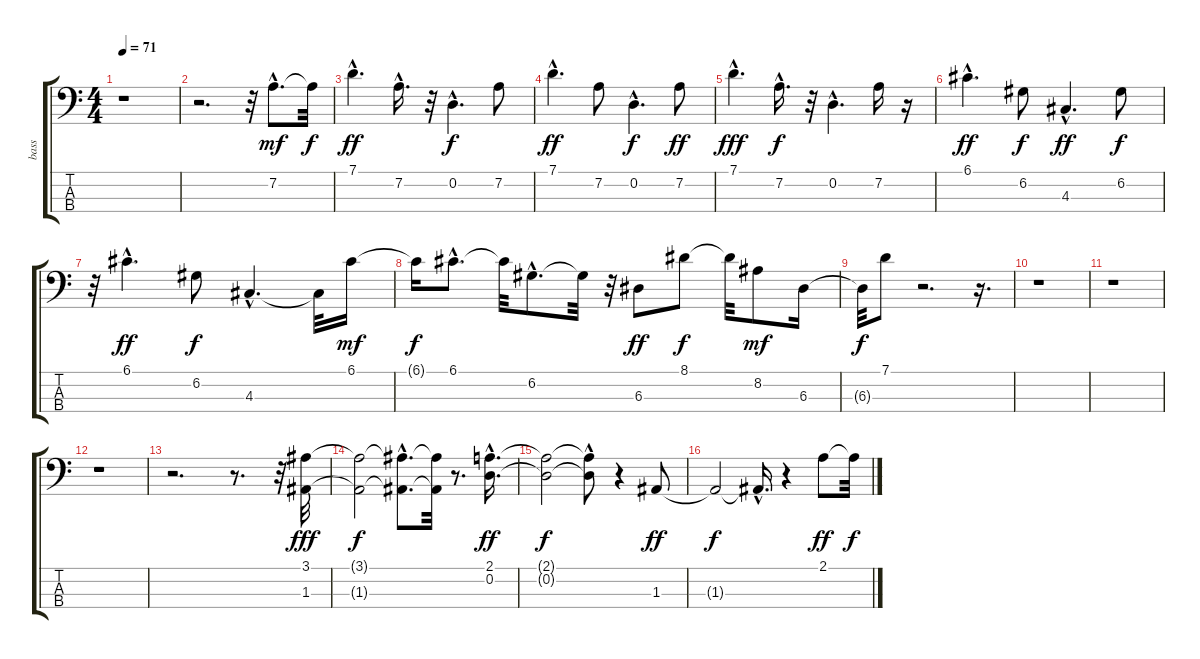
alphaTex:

\track ("bass" "bass") {instrument acousticguitarnylon}
\staff {score tabs}
\tuning (G2 D2 A1 E1) {hide}
\ts (4 4)
\tempo 71
\clef f4
\ks c
r.1{dy mf} |
r.2{d} r.32 7.2{hac}.8{d} 7.2{t}.32{dy f} |
7.1{hac}.4{d dy ff} 7.2{hac}.16{d} r.32 0.2{hac}.4{d dy f} 7.2.8 |
7.1{hac}.4{d dy ff} 7.2.8 0.2{hac}.4{d dy f} 7.2.8{dy ff} |
7.1{hac}.4{d dy fff} 7.2{hac}.16{d dy f} r.32 0.2{hac}.4{d} 7.2.16 r.16 |
6.1{hac}.4{d dy ff} 6.2.8{dy f} 4.3{hac}.4{d dy ff} 6.2.8{dy f} |
r.32 6.1{hac}.4{d dy ff} 6.2.8{dy f} 4.3{hac}.4{d} 4.3{t}.32 6.1.16{dy mf} |
6.1{t}.16{dy f} 6.1{hac}.8{d} 6.1{t}.32 6.2{hac}.8{d} 6.2{t}.32 r.32 6.3.8{dy ff} 8.1.8{dy f} 8.1{t}.32 8.2.8{dy mf} 6.3.16 |
6.3{t}.32{dy f} 7.1.8 r.2{d} r.16{d} |
r.1 |
r.1 |
r.1 |
r.2{d} r.8{d} r.32 (3.1 1.3).32{dy fff} |
(3.1{t} 1.3{t}).2{dy f} (3.1{hac t} 1.3{hac t}).8{d} (3.1{t} 1.3{t}).32 r.8{d} (2.1{hac} 0.2{hac}).16{d dy ff} |
(2.1{t} 0.2{t}).2{dy f} (2.1{t} 0.2{hac t}).8 r.4 1.3.8{dy ff} |
1.3{t}.2{dy f} 1.3{hac t}.16{d} r.4 2.1.8{dy ff} 2.1{t}.32{dy f}
